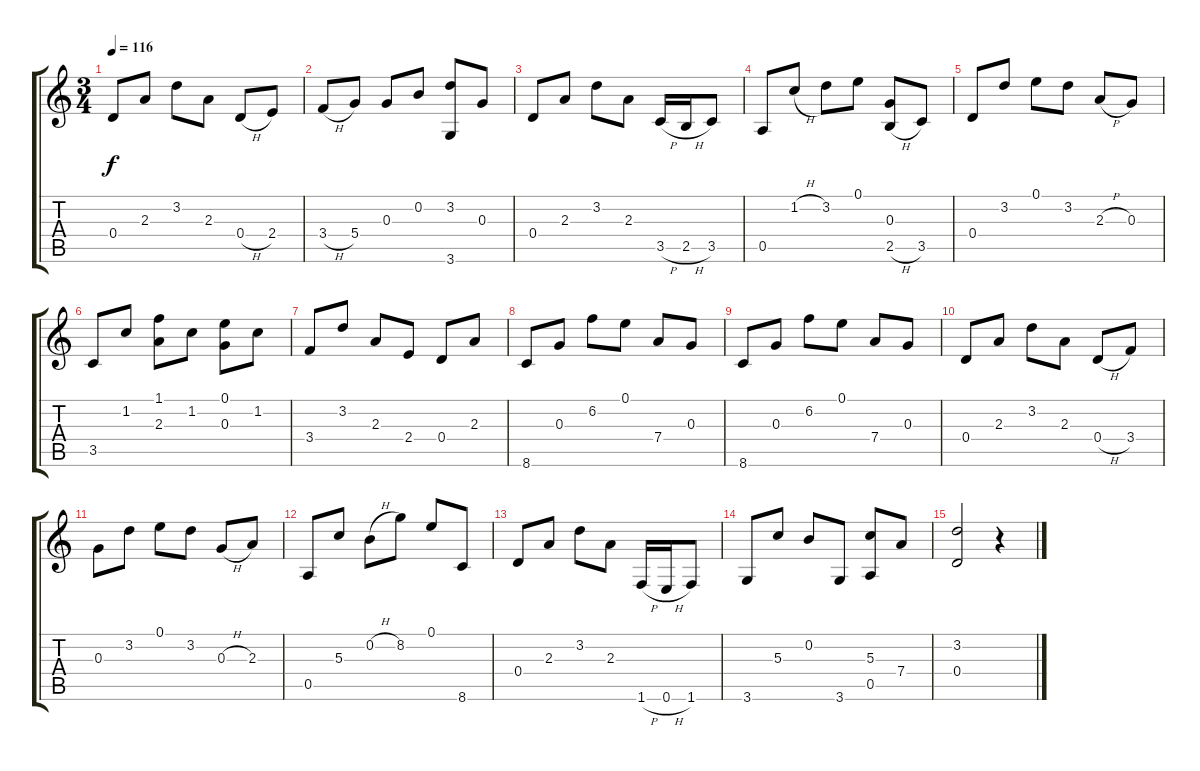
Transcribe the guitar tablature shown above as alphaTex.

\track "" {instrument acousticguitarnylon}
\staff {score tabs}
\tuning (E4 B3 G3 D3 A2 E2) {hide}
\ts (3 4)
\tempo 116
\clef g2
\ks c
0.4.8{dy f} 2.3.8 3.2.8 2.3.8 0.4{h}.8 2.4.8 |
3.4{h}.8 5.4.8 0.3.8 0.2.8 (3.2 3.6).8 0.3.8 |
0.4.8 2.3.8 3.2.8 2.3.8 3.5{h}.16 2.5{h}.16 3.5.8 |
0.5.8 1.2{h}.8 3.2.8 0.1.8 (0.3 2.5{h}).8 3.5.8 |
0.4.8 3.2.8 0.1.8 3.2.8 2.3{h}.8 0.3.8 |
3.5.8 1.2.8 (1.1 2.3).8 1.2.8 (0.1 0.3).8 1.2.8 |
3.4.8 3.2.8 2.3.8 2.4.8 0.4.8 2.3.8 |
8.6.8 0.3.8 6.2.8 0.1.8 7.4.8 0.3.8 |
8.6.8 0.3.8 6.2.8 0.1.8 7.4.8 0.3.8 |
0.4.8 2.3.8 3.2.8 2.3.8 0.4{h}.8 3.4.8 |
0.3.8 3.2.8 0.1.8 3.2.8 0.3{h}.8 2.3.8 |
0.5.8 5.3.8 0.2{h}.8 8.2.8 0.1.8 8.6.8 |
0.4.8 2.3.8 3.2.8 2.3.8 1.6{h}.16 0.6{h}.16 1.6.8 |
3.6.8 5.3.8 0.2.8 3.6.8 (5.3 0.5).8 7.4.8 |
(3.2 0.4).2 r.4
